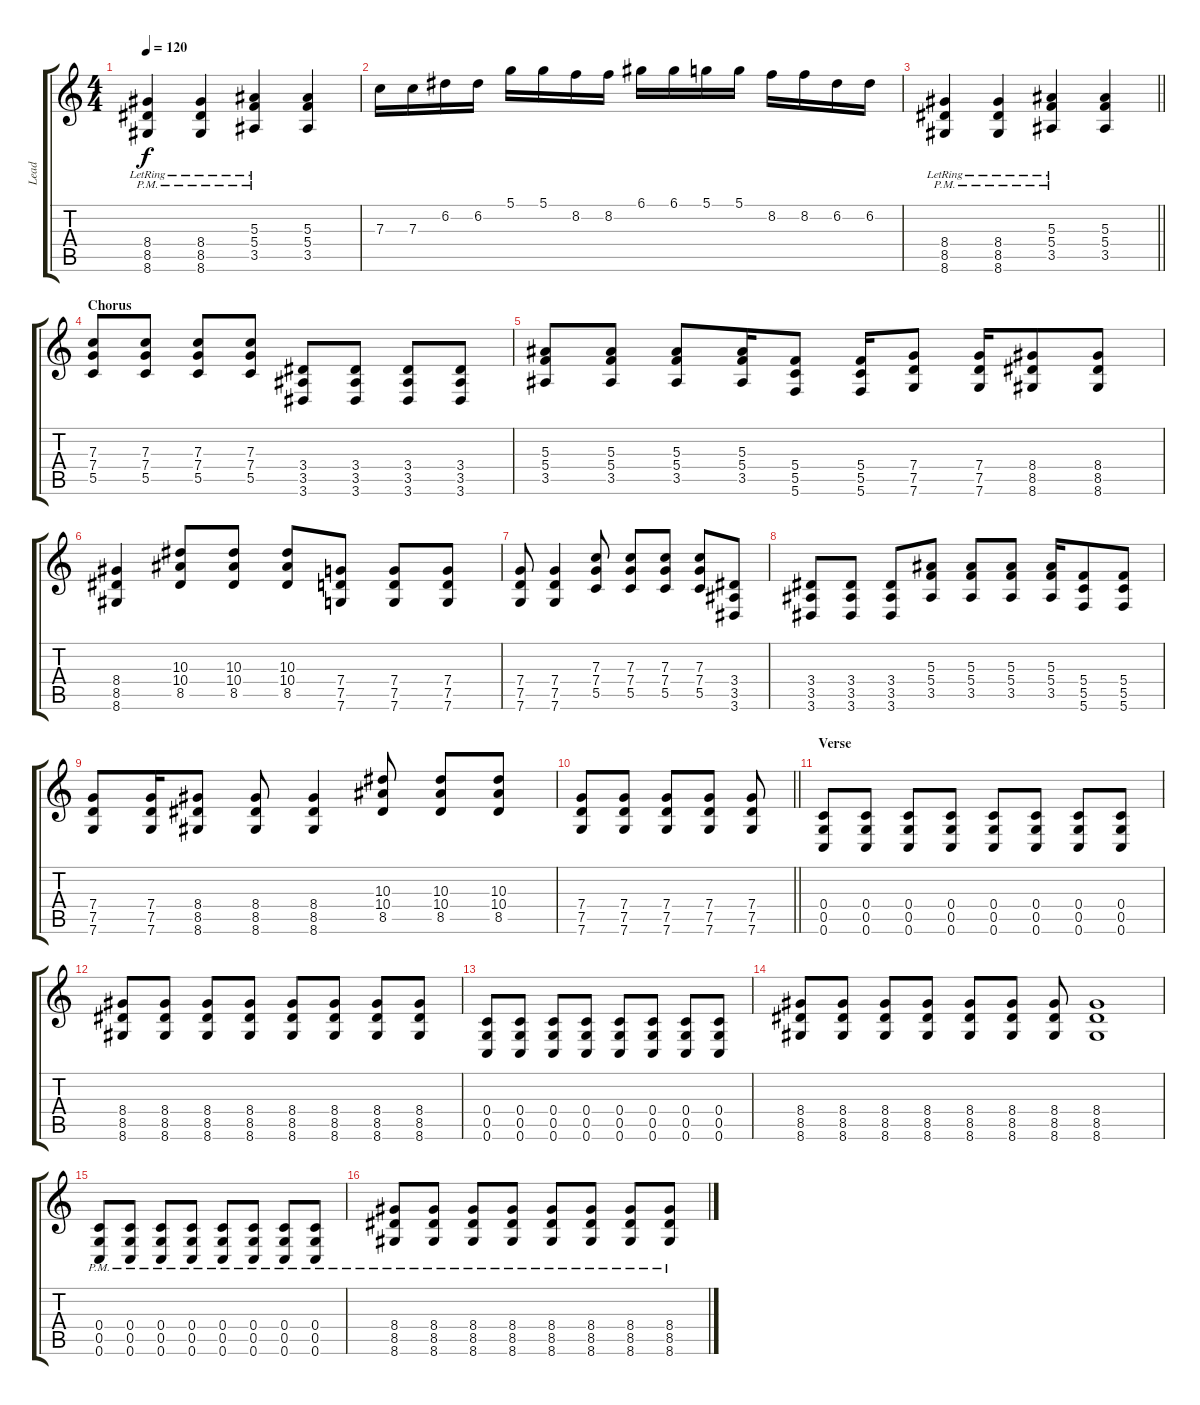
\track ("Lead" "Lead") {instrument distortionguitar}
\staff {score tabs}
\tuning (D4 A3 F3 C3 G2 C2) {hide}
\ts (4 4)
\tempo 120
\clef g2
\ks c
(8.4{pm} 8.5{pm lr} 8.6).4{dy f} (8.4{pm} 8.5{pm lr} 8.6).4 (5.3{pm} 5.4{pm} 3.5{pm lr}).4 (5.3 5.4 3.5).4 |
7.3.16 7.3.16 6.2.16 6.2.16 5.1.16 5.1.16 8.2.16 8.2.16 6.1.16 6.1.16 5.1.16 5.1.16 8.2.16 8.2.16 6.2.16 6.2.16 |
\barLineRight lightlight
(8.4{pm} 8.5{pm lr} 8.6).4 (8.4{pm} 8.5{pm lr} 8.6).4 (5.3{pm} 5.4{pm} 3.5{pm lr}).4 (5.3 5.4 3.5).4 |
\section ("" "Chorus")
(7.3 7.4 5.5).8 (7.3 7.4 5.5).8 (7.3 7.4 5.5).8 (7.3 7.4 5.5).8 (3.4 3.5 3.6).8 (3.4 3.5 3.6).8 (3.4 3.5 3.6).8 (3.4 3.5 3.6).8 |
(5.3 5.4 3.5).8 (5.3 5.4 3.5).8 (5.3 5.4 3.5).8 (5.3 5.4 3.5).16 (5.4 5.5 5.6).8 (5.4 5.5 5.6).16 (7.4 7.5 7.6).8 (7.4 7.5 7.6).16 (8.4 8.5 8.6).8 (8.4 8.5 8.6).8 |
(8.4 8.5 8.6).4 (10.3 10.4 8.5).8 (10.3 10.4 8.5).8 (10.3 10.4 8.5).8 (7.4 7.5 7.6).8 (7.4 7.5 7.6).8 (7.4 7.5 7.6).8 |
(7.4 7.5 7.6).8 (7.4 7.5 7.6).4 (7.3 7.4 5.5).8 (7.3 7.4 5.5).8 (7.3 7.4 5.5).8 (7.3 7.4 5.5).8 (3.4 3.5 3.6).8 |
(3.4 3.5 3.6).8 (3.4 3.5 3.6).8 (3.4 3.5 3.6).8 (5.3 5.4 3.5).8 (5.3 5.4 3.5).8 (5.3 5.4 3.5).8 (5.3 5.4 3.5).16 (5.4 5.5 5.6).8 (5.4 5.5 5.6).8 |
(7.4 7.5 7.6).8 (7.4 7.5 7.6).16 (8.4 8.5 8.6).8 (8.4 8.5 8.6).8 (8.4 8.5 8.6).4 (10.3 10.4 8.5).8 (10.3 10.4 8.5).8 (10.3 10.4 8.5).8 |
\barLineRight lightlight
(7.4 7.5 7.6).8 (7.4 7.5 7.6).8 (7.4 7.5 7.6).8 (7.4 7.5 7.6).8 (7.4 7.5 7.6).8 |
\section ("" "Verse")
(0.4 0.5 0.6).8 (0.4 0.5 0.6).8 (0.4 0.5 0.6).8 (0.4 0.5 0.6).8 (0.4 0.5 0.6).8 (0.4 0.5 0.6).8 (0.4 0.5 0.6).8 (0.4 0.5 0.6).8 |
(8.4 8.5 8.6).8 (8.4 8.5 8.6).8 (8.4 8.5 8.6).8 (8.4 8.5 8.6).8 (8.4 8.5 8.6).8 (8.4 8.5 8.6).8 (8.4 8.5 8.6).8 (8.4 8.5 8.6).8 |
(0.4 0.5 0.6).8 (0.4 0.5 0.6).8 (0.4 0.5 0.6).8 (0.4 0.5 0.6).8 (0.4 0.5 0.6).8 (0.4 0.5 0.6).8 (0.4 0.5 0.6).8 (0.4 0.5 0.6).8 |
(8.4 8.5 8.6).8 (8.4 8.5 8.6).8 (8.4 8.5 8.6).8 (8.4 8.5 8.6).8 (8.4 8.5 8.6).8 (8.4 8.5 8.6).8 (8.4 8.5 8.6).8 (8.4 8.5 8.6).1 |
(0.4 0.5 0.6{pm}).8 (0.4 0.5 0.6{pm}).8 (0.4 0.5 0.6{pm}).8 (0.4 0.5 0.6{pm}).8 (0.4 0.5 0.6{pm}).8 (0.4 0.5 0.6{pm}).8 (0.4 0.5 0.6{pm}).8 (0.4 0.5 0.6{pm}).8 |
(8.4{pm} 8.5 8.6).8 (8.4{pm} 8.5 8.6).8 (8.4{pm} 8.5 8.6).8 (8.4{pm} 8.5 8.6).8 (8.4{pm} 8.5 8.6).8 (8.4{pm} 8.5 8.6).8 (8.4{pm} 8.5 8.6).8 (8.4{pm} 8.5 8.6).8
